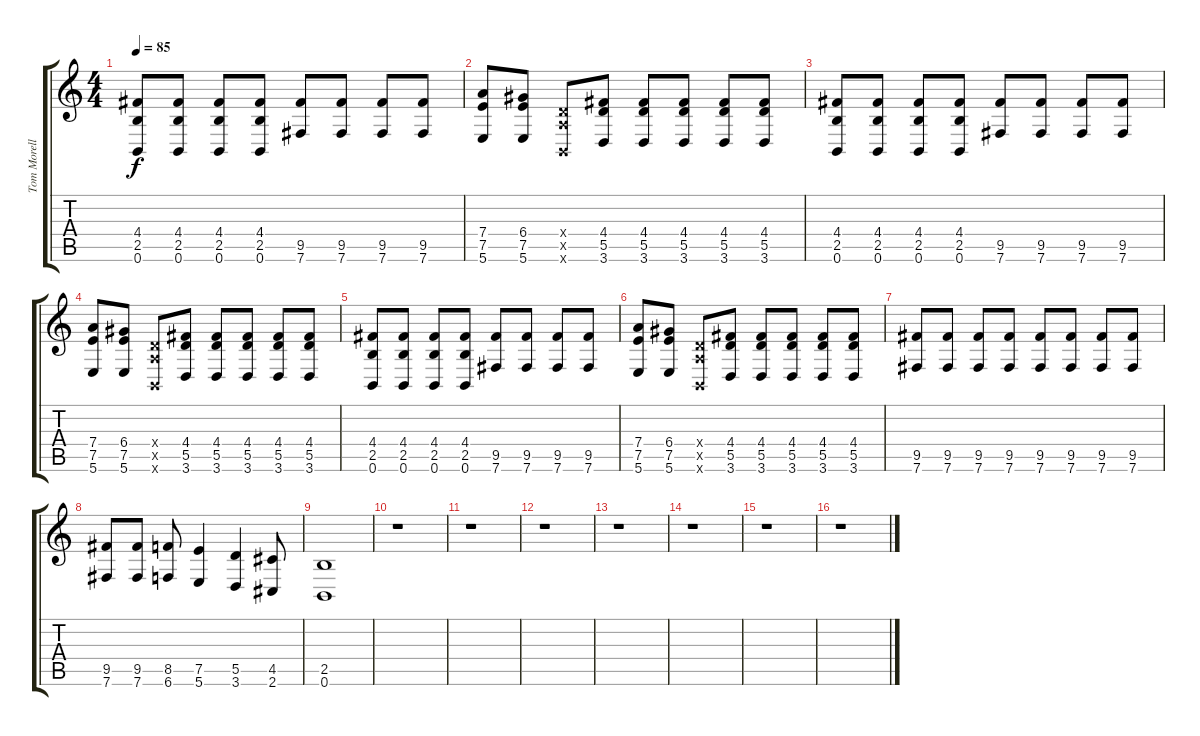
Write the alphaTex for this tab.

\track ("Tom Morello" "Tom Morell") {instrument overdrivenguitar}
\staff {score tabs}
\tuning (E4 B3 G3 D3 A2 B1) {hide}
\ts (4 4)
\tempo 85
\clef g2
\ks c
(4.4 2.5 0.6).8{dy f} (4.4 2.5 0.6).8 (4.4 2.5 0.6).8 (4.4 2.5 0.6).8 (9.5 7.6).8 (9.5 7.6).8 (9.5 7.6).8 (9.5 7.6).8 |
(7.4 7.5 5.6).8 (6.4 7.5 5.6).8 (0.4{x} 0.5{x} 0.6{x}).8 (4.4 5.5 3.6).8 (4.4 5.5 3.6).8 (4.4 5.5 3.6).8 (4.4 5.5 3.6).8 (4.4 5.5 3.6).8 |
(4.4 2.5 0.6).8 (4.4 2.5 0.6).8 (4.4 2.5 0.6).8 (4.4 2.5 0.6).8 (9.5 7.6).8 (9.5 7.6).8 (9.5 7.6).8 (9.5 7.6).8 |
(7.4 7.5 5.6).8 (6.4 7.5 5.6).8 (0.4{x} 0.5{x} 0.6{x}).8 (4.4 5.5 3.6).8 (4.4 5.5 3.6).8 (4.4 5.5 3.6).8 (4.4 5.5 3.6).8 (4.4 5.5 3.6).8 |
(4.4 2.5 0.6).8 (4.4 2.5 0.6).8 (4.4 2.5 0.6).8 (4.4 2.5 0.6).8 (9.5 7.6).8 (9.5 7.6).8 (9.5 7.6).8 (9.5 7.6).8 |
(7.4 7.5 5.6).8 (6.4 7.5 5.6).8 (0.4{x} 0.5{x} 0.6{x}).8 (4.4 5.5 3.6).8 (4.4 5.5 3.6).8 (4.4 5.5 3.6).8 (4.4 5.5 3.6).8 (4.4 5.5 3.6).8 |
(9.5 7.6).8 (9.5 7.6).8 (9.5 7.6).8 (9.5 7.6).8 (9.5 7.6).8 (9.5 7.6).8 (9.5 7.6).8 (9.5 7.6).8 |
(9.5 7.6).8 (9.5 7.6).8 (8.5 6.6).8 (7.5 5.6).4 (5.5 3.6).4 (4.5 2.6).8 |
(2.5 0.6).1 |
r.1 |
r.1 |
r.1 |
r.1 |
r.1 |
r.1 |
r.1
